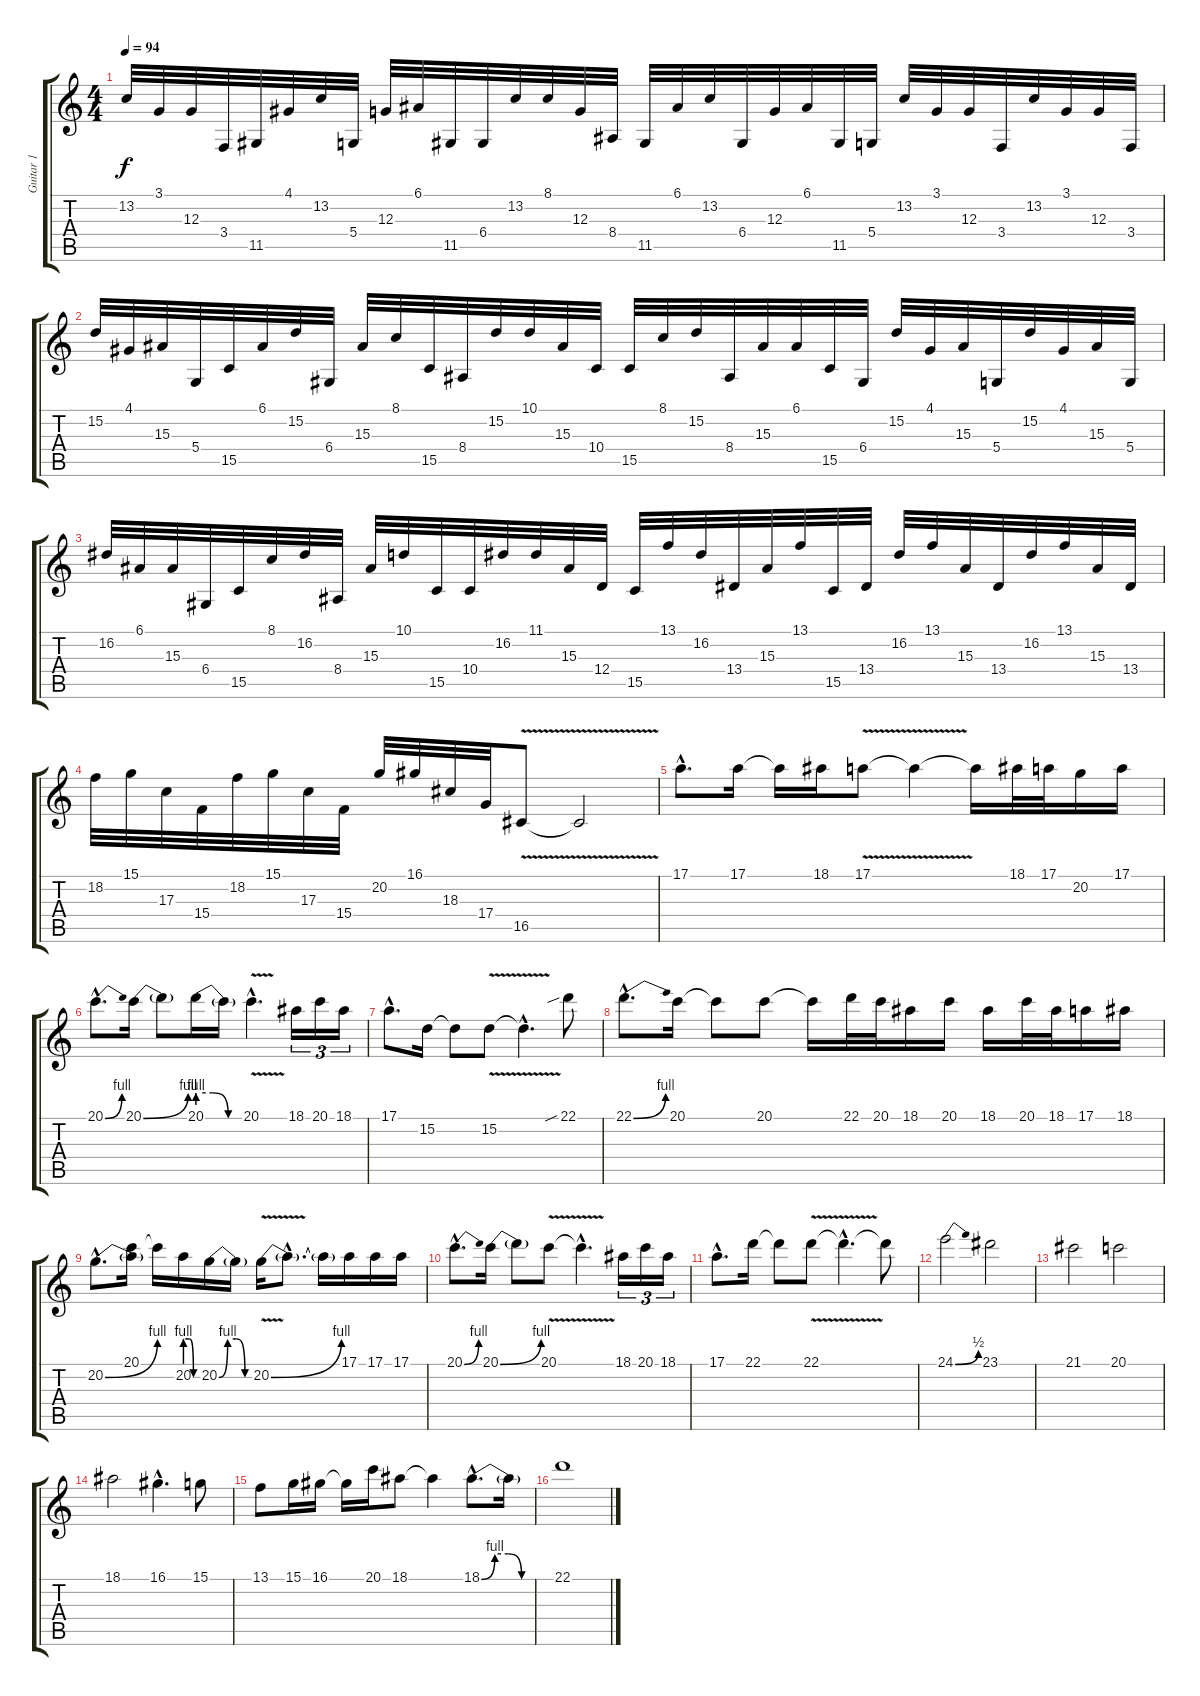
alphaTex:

\track ("Guitar 1" "Guitar 1") {instrument lead2sawtooth}
\staff {score tabs}
\tuning (E4 B3 G3 D3 A2 E2) {hide}
\ts (4 4)
\tempo 94
\clef g2
\ks c
13.2.32{dy f} 3.1.32 12.3.32 3.4.32 11.5.32 4.1.32 13.2.32 5.4.32 12.3.32 6.1.32 11.5.32 6.4.32 13.2.32 8.1.32 12.3.32 8.4.32 11.5.32 6.1.32 13.2.32 6.4.32 12.3.32 6.1.32 11.5.32 5.4.32 13.2.32 3.1.32 12.3.32 3.4.32 13.2.32 3.1.32 12.3.32 3.4.32 |
15.2.32 4.1.32 15.3.32 5.4.32 15.5.32 6.1.32 15.2.32 6.4.32 15.3.32 8.1.32 15.5.32 8.4.32 15.2.32 10.1.32 15.3.32 10.4.32 15.5.32 8.1.32 15.2.32 8.4.32 15.3.32 6.1.32 15.5.32 6.4.32 15.2.32 4.1.32 15.3.32 5.4.32 15.2.32 4.1.32 15.3.32 5.4.32 |
16.2.32 6.1.32 15.3.32 6.4.32 15.5.32 8.1.32 16.2.32 8.4.32 15.3.32 10.1.32 15.5.32 10.4.32 16.2.32 11.1.32 15.3.32 12.4.32 15.5.32 13.1.32 16.2.32 13.4.32 15.3.32 13.1.32 15.5.32 13.4.32 16.2.32 13.1.32 15.3.32 13.4.32 16.2.32 13.1.32 15.3.32 13.4.32 |
18.2.32 15.1.32 17.3.32 15.4.32 18.2.32 15.1.32 17.3.32 15.4.32 20.2.32 16.1.32 18.3.32 17.4.32 16.5{v}.8 16.5{t}.2 |
17.1{hac}.8{d volume 16} 17.1.16 17.1{t}.16 18.1.16 17.1{v}.8 17.1{t}.4 17.1{t}.16 18.1.32 17.1.32 20.2.16 17.1.16 |
20.1{be (bend 0 0 60 4) hac}.8{d} 20.1{be (bend 0 0 60 4)}.16 20.1{t}.8 20.1{be (custom 0 4 20 4 40 0 60 0)}.16 20.1{t}.16 20.1{v hac}.4{d} 18.1.16{tu (3 2)} 20.1.16{tu (3 2)} 18.1.16{tu (3 2)} |
17.1{hac}.8{d} 15.2.16 15.2{t}.8 15.2{v}.8 15.2{hac t}.4{d} 22.1{sib}.8 |
22.1{be (bend 0 0 60 4) hac}.8{d} 20.1.16 20.1{t}.8 20.1.8 20.1{t}.16 22.1.32 20.1.32 18.1.16 20.1.16 18.1.16 20.1.32 18.1.32 17.1.16 18.1.16 |
20.2{be (bend 0 0 60 4) hac}.8{d} (20.1 20.2{t}).16 20.1{t}.16 20.2{be (custom 0 4 20 4 40 0 60 0)}.16 20.2{be (custom 0 0 15 4 30 4 45 0 60 0)}.16 20.2{t}.16 20.2{be (bend 0 0 60 4) v}.16 20.2{hac t}.8{d} 20.2{t}.16 17.1.16 17.1.16 17.1.16 |
20.1{be (bend 0 0 60 4) hac}.8{d} 20.1{be (bend 0 0 60 4)}.16 20.1{t}.8 20.1{v}.8 20.1{hac t}.4{d} 18.1.16{tu (3 2)} 20.1.16{tu (3 2)} 18.1.16{tu (3 2)} |
17.1{hac}.8{d} 22.1.16 22.1{t}.8 22.1{v}.8 22.1{hac t}.4{d} 22.1{t}.8 |
24.1{be (bend 0 0 60 2)}.2 23.1.2 |
21.1.2 20.1.2 |
18.1.2 16.1{hac}.4{d} 15.1.8 |
13.1.8 15.1.16 16.1.16 16.1{t}.16 20.1.16 18.1.8 18.1{t}.4 18.1{be (custom 0 0 15 4 30 4 45 0 60 0) hac}.8{d} 18.1{t}.16 |
22.1.1
